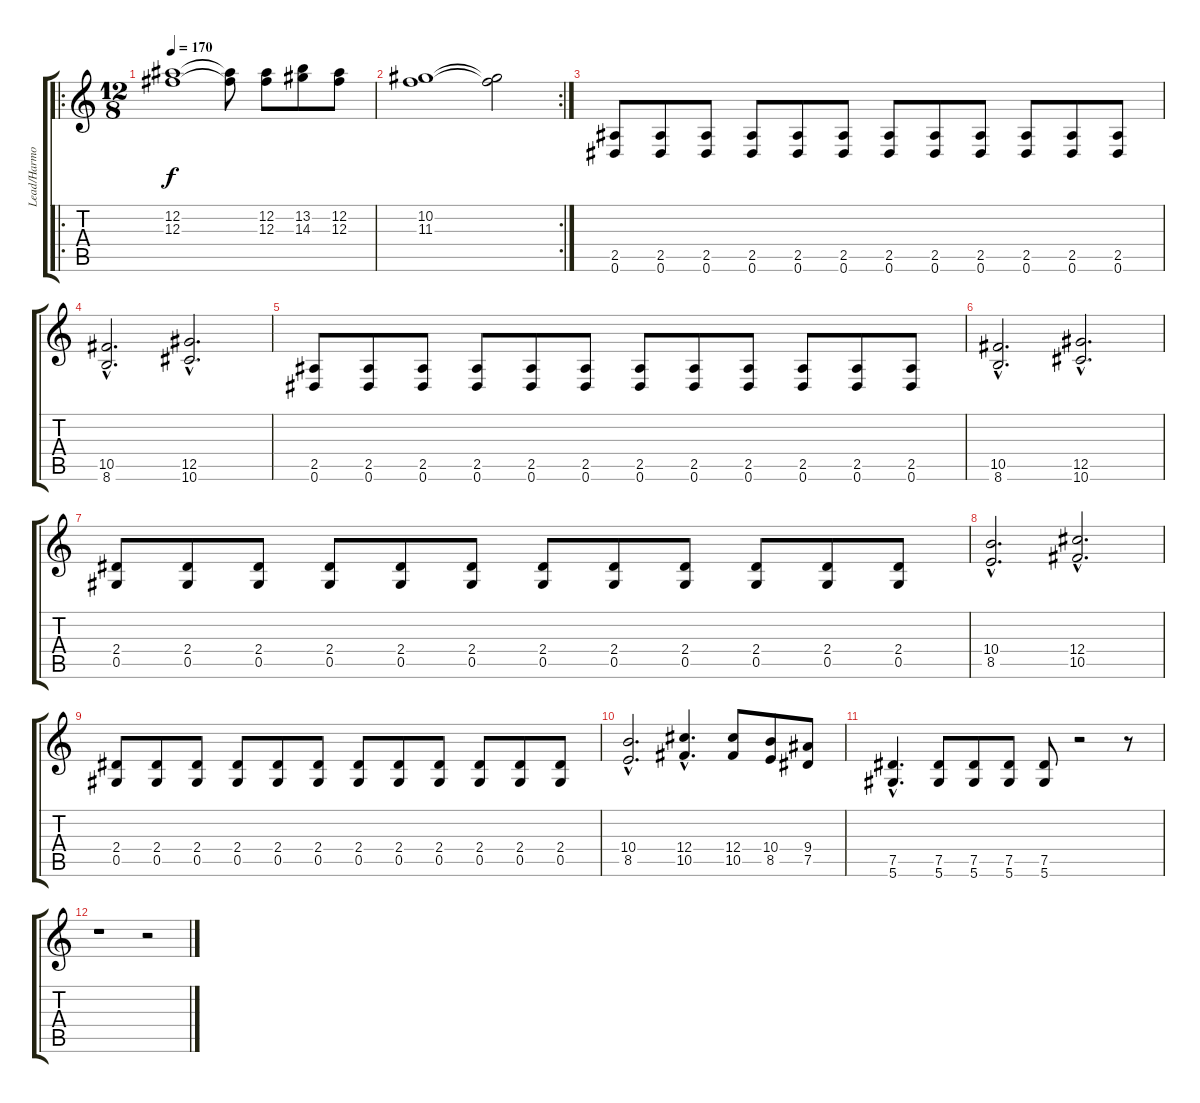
\track ("Lead/Harmony" "Lead/Harmo") {instrument distortionguitar}
\staff {score tabs}
\tuning (Eb4 Bb3 Gb3 Db3 Ab2 Eb2) {hide}
\ro
\ts (12 8)
\tempo 170
\clef g2
\ks c
(12.2 12.3).1{dy f} (12.2{t} 12.3{t}).8 (12.2 12.3).8 (13.2 14.3).8 (12.2 12.3).8 |
\rc 2
(10.2 11.3).1 (10.2{t} 11.3{t}).2 |
(2.5 0.6).8 (2.5 0.6).8 (2.5 0.6).8 (2.5 0.6).8 (2.5 0.6).8 (2.5 0.6).8 (2.5 0.6).8 (2.5 0.6).8 (2.5 0.6).8 (2.5 0.6).8 (2.5 0.6).8 (2.5 0.6).8 |
(10.5{hac} 8.6{hac}).2{d} (12.5{hac} 10.6{hac}).2{d} |
(2.5 0.6).8 (2.5 0.6).8 (2.5 0.6).8 (2.5 0.6).8 (2.5 0.6).8 (2.5 0.6).8 (2.5 0.6).8 (2.5 0.6).8 (2.5 0.6).8 (2.5 0.6).8 (2.5 0.6).8 (2.5 0.6).8 |
(10.5{hac} 8.6{hac}).2{d} (12.5{hac} 10.6{hac}).2{d} |
(2.4 0.5).8 (2.4 0.5).8 (2.4 0.5).8 (2.4 0.5).8 (2.4 0.5).8 (2.4 0.5).8 (2.4 0.5).8 (2.4 0.5).8 (2.4 0.5).8 (2.4 0.5).8 (2.4 0.5).8 (2.4 0.5).8 |
(10.4{hac} 8.5{hac}).2{d} (12.4{hac} 10.5{hac}).2{d} |
(2.4 0.5).8 (2.4 0.5).8 (2.4 0.5).8 (2.4 0.5).8 (2.4 0.5).8 (2.4 0.5).8 (2.4 0.5).8 (2.4 0.5).8 (2.4 0.5).8 (2.4 0.5).8 (2.4 0.5).8 (2.4 0.5).8 |
(10.4{hac} 8.5{hac}).2{d} (12.4{hac} 10.5{hac}).4{d} (12.4 10.5).8 (10.4 8.5).8 (9.4 7.5).8 |
(7.5{hac} 5.6{hac}).4{d} (7.5 5.6).8 (7.5 5.6).8 (7.5 5.6).8 (7.5 5.6).8 r.2 r.8 |
r.1 r.2
